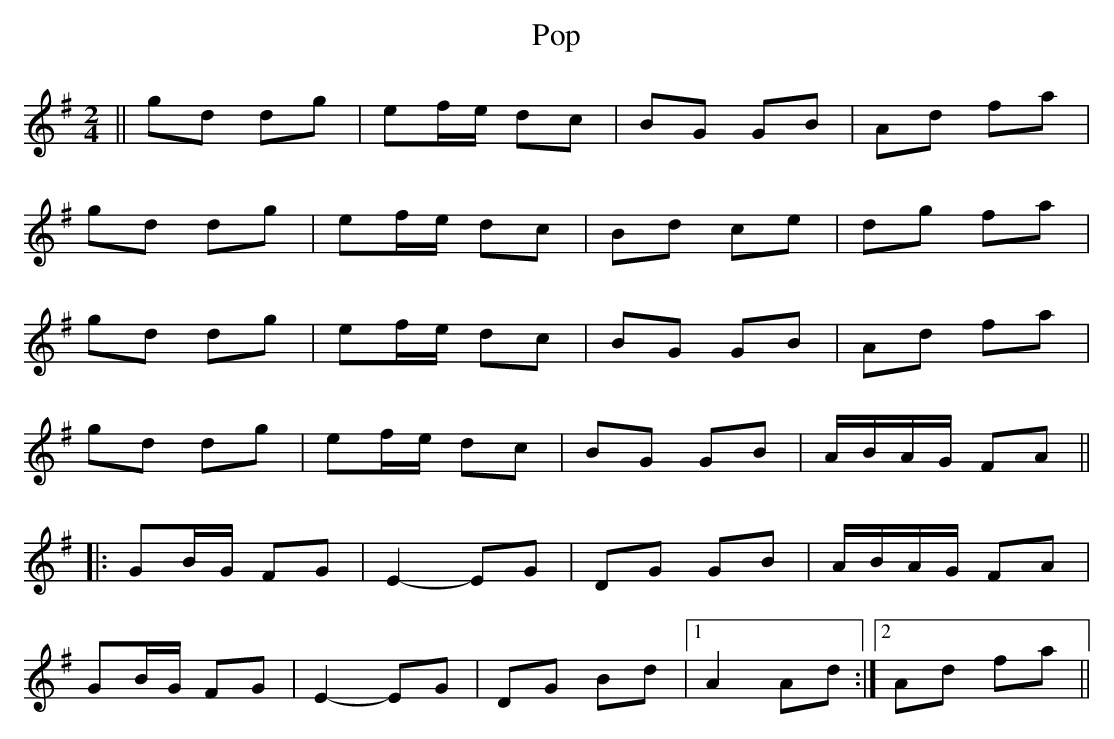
X:1
T: Pop
M: 2/4
L: 1/8
K: Gmaj
||gd dg|ef/e/ dc|BG GB|Ad fa|
gd dg|ef/e/ dc|Bd ce|dg fa|
gd dg|ef/e/ dc|BG GB|Ad fa|
gd dg|ef/e/ dc|BG GB|A/B/A/G/ FA||
|:GB/G/ FG|E2- EG|DG GB|A/B/A/G/ FA|
GB/G/ FG|E2- EG|DG Bd|1 A2 Ad:|2 Ad fa||
